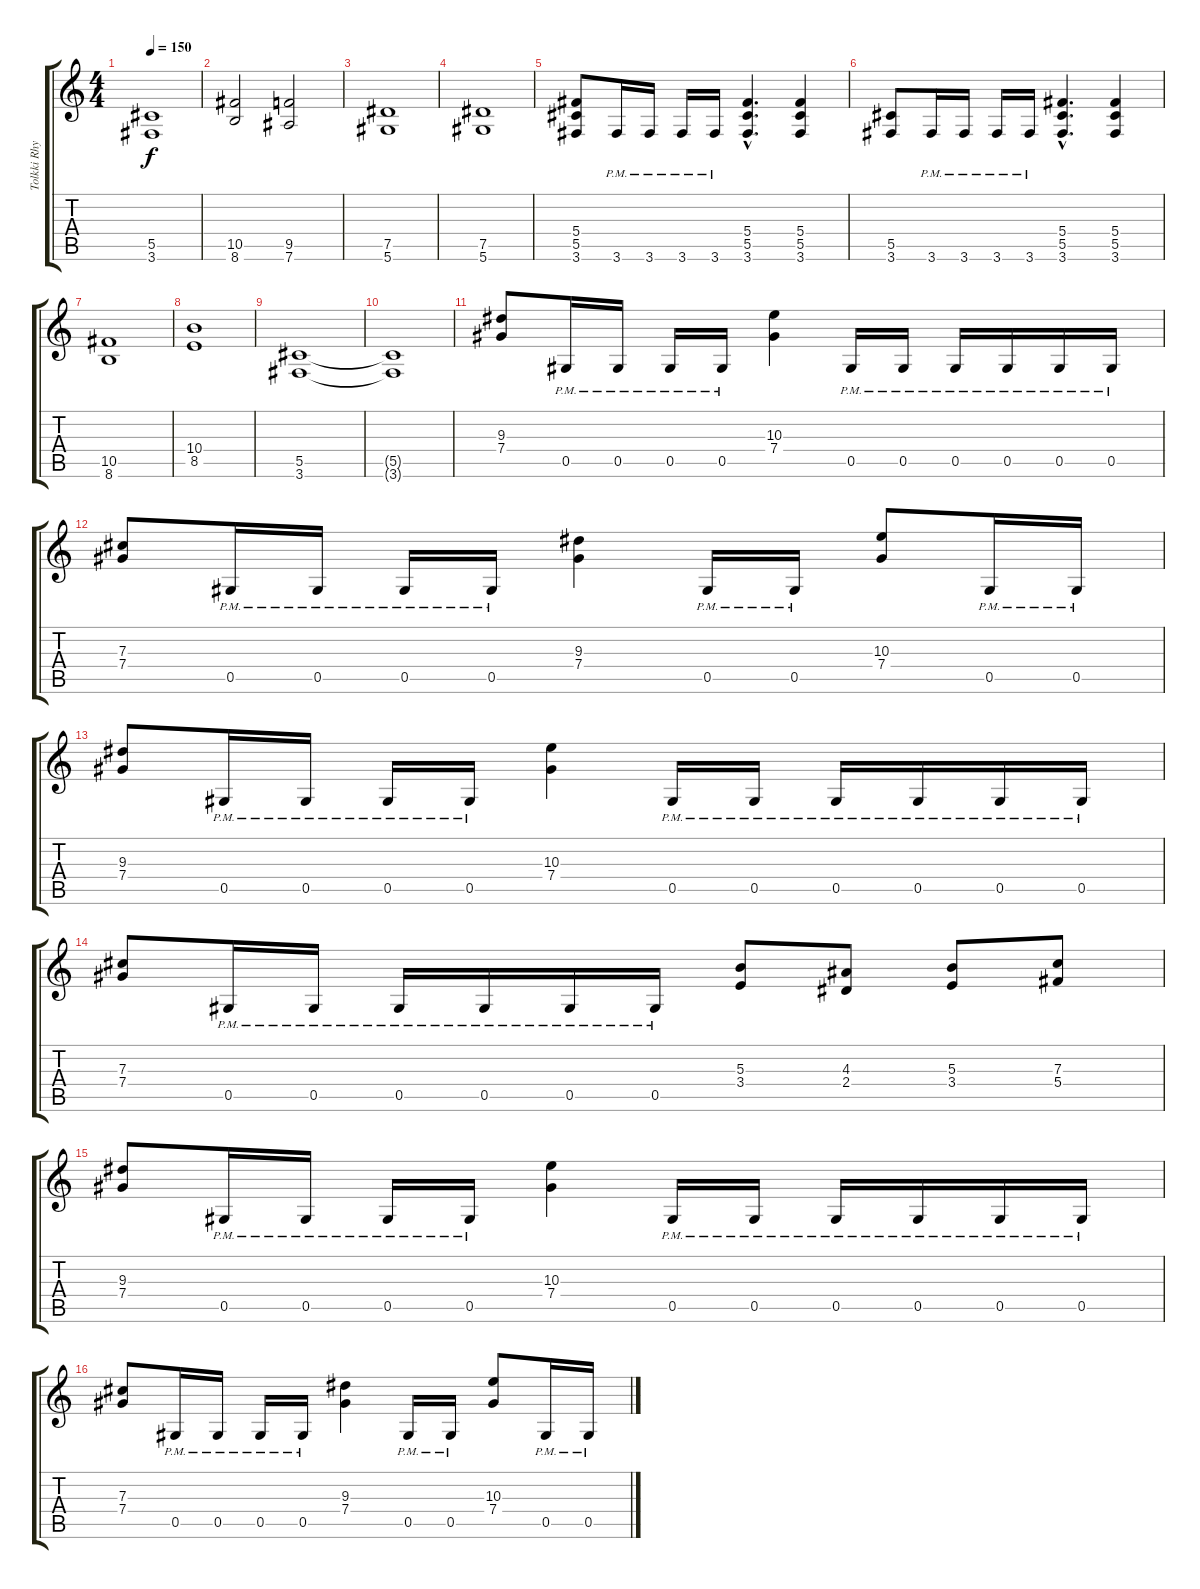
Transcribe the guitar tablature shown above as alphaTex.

\track ("Tolkki Rhythm" "Tolkki Rhy") {instrument distortionguitar}
\staff {score tabs}
\tuning (Eb4 Bb3 Gb3 Db3 Ab2 Eb2) {hide}
\ts (4 4)
\tempo 150
\clef g2
\ks c
(5.5 3.6).1{dy f} |
(10.5 8.6).2 (9.5 7.6).2 |
(7.5 5.6).1 |
(7.5 5.6).1 |
(5.4 5.5 3.6).8 3.6{pm}.16 3.6{pm}.16 3.6{pm}.16 3.6{pm}.16 (5.4{hac} 5.5{hac} 3.6{hac}).4{d} (5.4 5.5 3.6).4 |
(5.5 3.6).8 3.6{pm}.16 3.6{pm}.16 3.6{pm}.16 3.6{pm}.16 (5.4{hac} 5.5{hac} 3.6{hac}).4{d} (5.4 5.5 3.6).4 |
(10.5 8.6).1 |
(10.4 8.5).1 |
(5.5 3.6).1 |
(5.5{t} 3.6{t}).1 |
(9.3 7.4).8 0.5{pm}.16 0.5{pm}.16 0.5{pm}.16 0.5{pm}.16 (10.3 7.4).4 0.5{pm}.16 0.5{pm}.16 0.5{pm}.16 0.5{pm}.16 0.5{pm}.16 0.5{pm}.16 |
(7.3 7.4).8 0.5{pm}.16 0.5{pm}.16 0.5{pm}.16 0.5{pm}.16 (9.3 7.4).4 0.5{pm}.16 0.5{pm}.16 (10.3 7.4).8 0.5{pm}.16 0.5{pm}.16 |
(9.3 7.4).8 0.5{pm}.16 0.5{pm}.16 0.5{pm}.16 0.5{pm}.16 (10.3 7.4).4 0.5{pm}.16 0.5{pm}.16 0.5{pm}.16 0.5{pm}.16 0.5{pm}.16 0.5{pm}.16 |
(7.3 7.4).8 0.5{pm}.16 0.5{pm}.16 0.5{pm}.16 0.5{pm}.16 0.5{pm}.16 0.5{pm}.16 (5.3 3.4).8 (4.3 2.4).8 (5.3 3.4).8 (7.3 5.4).8 |
(9.3 7.4).8 0.5{pm}.16 0.5{pm}.16 0.5{pm}.16 0.5{pm}.16 (10.3 7.4).4 0.5{pm}.16 0.5{pm}.16 0.5{pm}.16 0.5{pm}.16 0.5{pm}.16 0.5{pm}.16 |
(7.3 7.4).8 0.5{pm}.16 0.5{pm}.16 0.5{pm}.16 0.5{pm}.16 (9.3 7.4).4 0.5{pm}.16 0.5{pm}.16 (10.3 7.4).8 0.5{pm}.16 0.5{pm}.16
